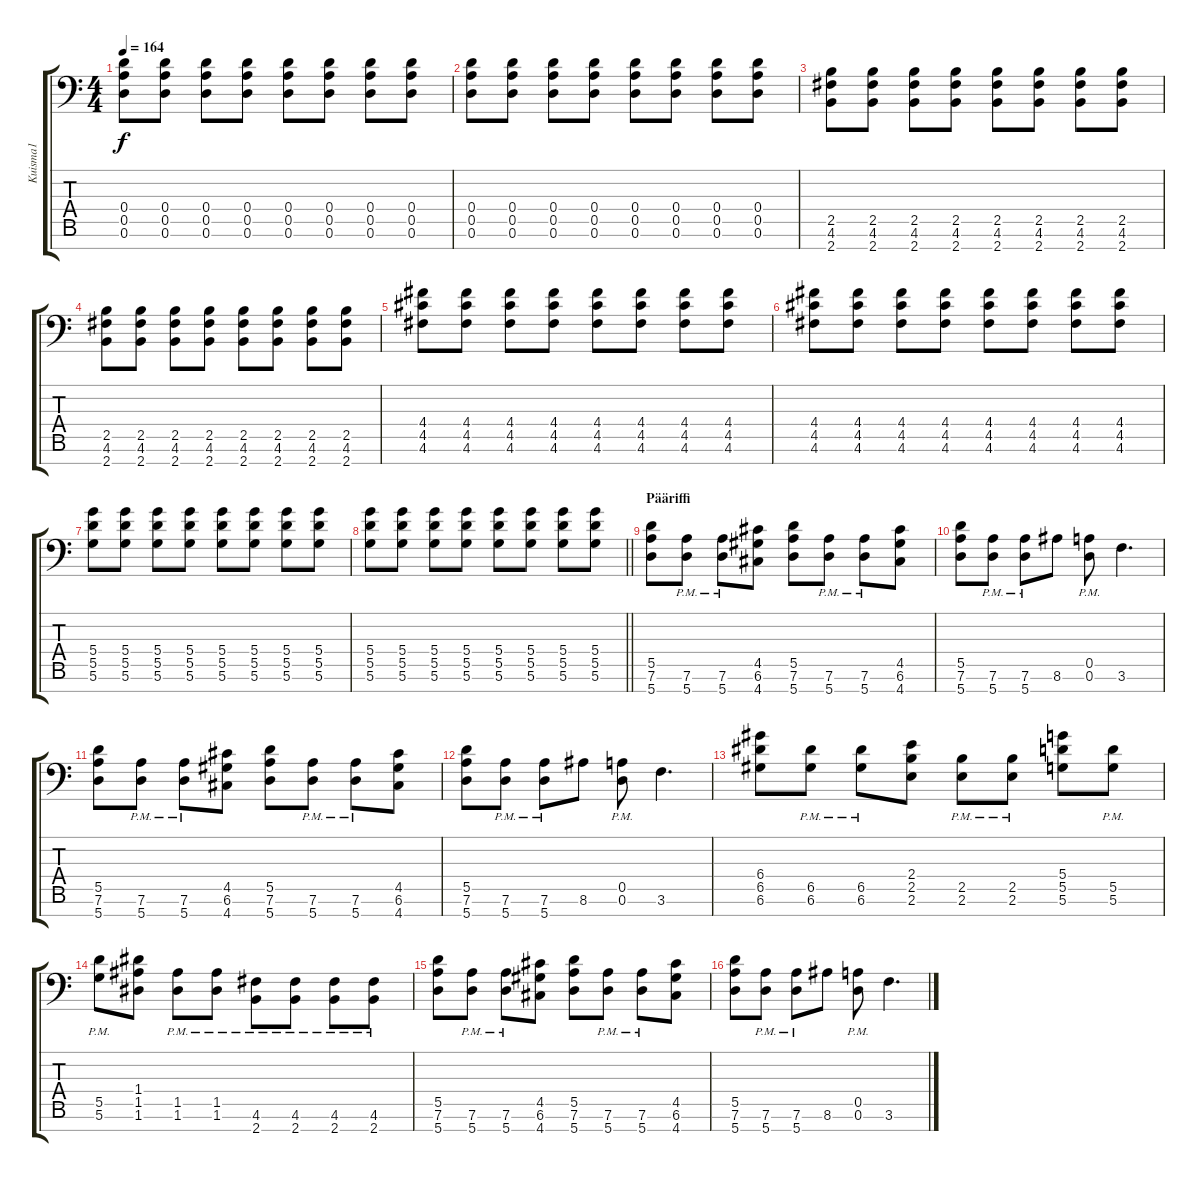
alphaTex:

\track ("Kuisma1" "Kuisma1") {instrument distortionguitar}
\staff {score tabs}
\tuning (E4 B3 G3 D3 A2 D2 A1) {hide}
\ts (4 4)
\tempo 164
\clef f4
\ks c
(0.4 0.5 0.6).8{dy f volume 14 balance 0 instrument distortionguitar} (0.4 0.5 0.6).8 (0.4 0.5 0.6).8 (0.4 0.5 0.6).8 (0.4 0.5 0.6).8 (0.4 0.5 0.6).8 (0.4 0.5 0.6).8 (0.4 0.5 0.6).8 |
(0.4 0.5 0.6).8 (0.4 0.5 0.6).8 (0.4 0.5 0.6).8 (0.4 0.5 0.6).8 (0.4 0.5 0.6).8 (0.4 0.5 0.6).8 (0.4 0.5 0.6).8 (0.4 0.5 0.6).8 |
(2.5 4.6 2.7).8 (2.5 4.6 2.7).8 (2.5 4.6 2.7).8 (2.5 4.6 2.7).8 (2.5 4.6 2.7).8 (2.5 4.6 2.7).8 (2.5 4.6 2.7).8 (2.5 4.6 2.7).8 |
(2.5 4.6 2.7).8 (2.5 4.6 2.7).8 (2.5 4.6 2.7).8 (2.5 4.6 2.7).8 (2.5 4.6 2.7).8 (2.5 4.6 2.7).8 (2.5 4.6 2.7).8 (2.5 4.6 2.7).8 |
(4.4 4.5 4.6).8 (4.4 4.5 4.6).8 (4.4 4.5 4.6).8 (4.4 4.5 4.6).8 (4.4 4.5 4.6).8 (4.4 4.5 4.6).8 (4.4 4.5 4.6).8 (4.4 4.5 4.6).8 |
(4.4 4.5 4.6).8 (4.4 4.5 4.6).8 (4.4 4.5 4.6).8 (4.4 4.5 4.6).8 (4.4 4.5 4.6).8 (4.4 4.5 4.6).8 (4.4 4.5 4.6).8 (4.4 4.5 4.6).8 |
(5.4 5.5 5.6).8 (5.4 5.5 5.6).8 (5.4 5.5 5.6).8 (5.4 5.5 5.6).8 (5.4 5.5 5.6).8 (5.4 5.5 5.6).8 (5.4 5.5 5.6).8 (5.4 5.5 5.6).8 |
\barLineRight lightlight
(5.4 5.5 5.6).8 (5.4 5.5 5.6).8 (5.4 5.5 5.6).8 (5.4 5.5 5.6).8 (5.4 5.5 5.6).8 (5.4 5.5 5.6).8 (5.4 5.5 5.6).8 (5.4 5.5 5.6).8 |
\section ("" "Pääriffi")
(5.5 7.6 5.7).8 (7.6{pm} 5.7{pm}).8 (7.6{pm} 5.7{pm}).8 (4.5 6.6 4.7).8 (5.5 7.6 5.7).8 (7.6{pm} 5.7{pm}).8 (7.6{pm} 5.7{pm}).8 (4.5 6.6 4.7).8 |
(5.5 7.6 5.7).8 (7.6{pm} 5.7{pm}).8 (7.6{pm} 5.7{pm}).8 8.6.8 (0.5{pm} 0.6{pm}).8 3.6.4{d} |
(5.5 7.6 5.7).8 (7.6{pm} 5.7{pm}).8 (7.6{pm} 5.7{pm}).8 (4.5 6.6 4.7).8 (5.5 7.6 5.7).8 (7.6{pm} 5.7{pm}).8 (7.6{pm} 5.7{pm}).8 (4.5 6.6 4.7).8 |
(5.5 7.6 5.7).8 (7.6{pm} 5.7{pm}).8 (7.6{pm} 5.7{pm}).8 8.6.8 (0.5{pm} 0.6{pm}).8 3.6.4{d} |
(6.4 6.5 6.6).8 (6.5{pm} 6.6{pm}).8 (6.5{pm} 6.6{pm}).8 (2.4 2.5 2.6).8 (2.5{pm} 2.6{pm}).8 (2.5{pm} 2.6{pm}).8 (5.4 5.5 5.6).8 (5.5{pm} 5.6{pm}).8 |
(5.5{pm} 5.6{pm}).8 (1.4 1.5 1.6).8 (1.5{pm} 1.6{pm}).8 (1.5{pm} 1.6{pm}).8 (4.6{pm} 2.7{pm}).8 (4.6{pm} 2.7{pm}).8 (4.6{pm} 2.7{pm}).8 (4.6{pm} 2.7{pm}).8 |
(5.5 7.6 5.7).8 (7.6{pm} 5.7{pm}).8 (7.6{pm} 5.7{pm}).8 (4.5 6.6 4.7).8 (5.5 7.6 5.7).8 (7.6{pm} 5.7{pm}).8 (7.6{pm} 5.7{pm}).8 (4.5 6.6 4.7).8 |
(5.5 7.6 5.7).8 (7.6{pm} 5.7{pm}).8 (7.6{pm} 5.7{pm}).8 8.6.8 (0.5{pm} 0.6{pm}).8 3.6.4{d}
